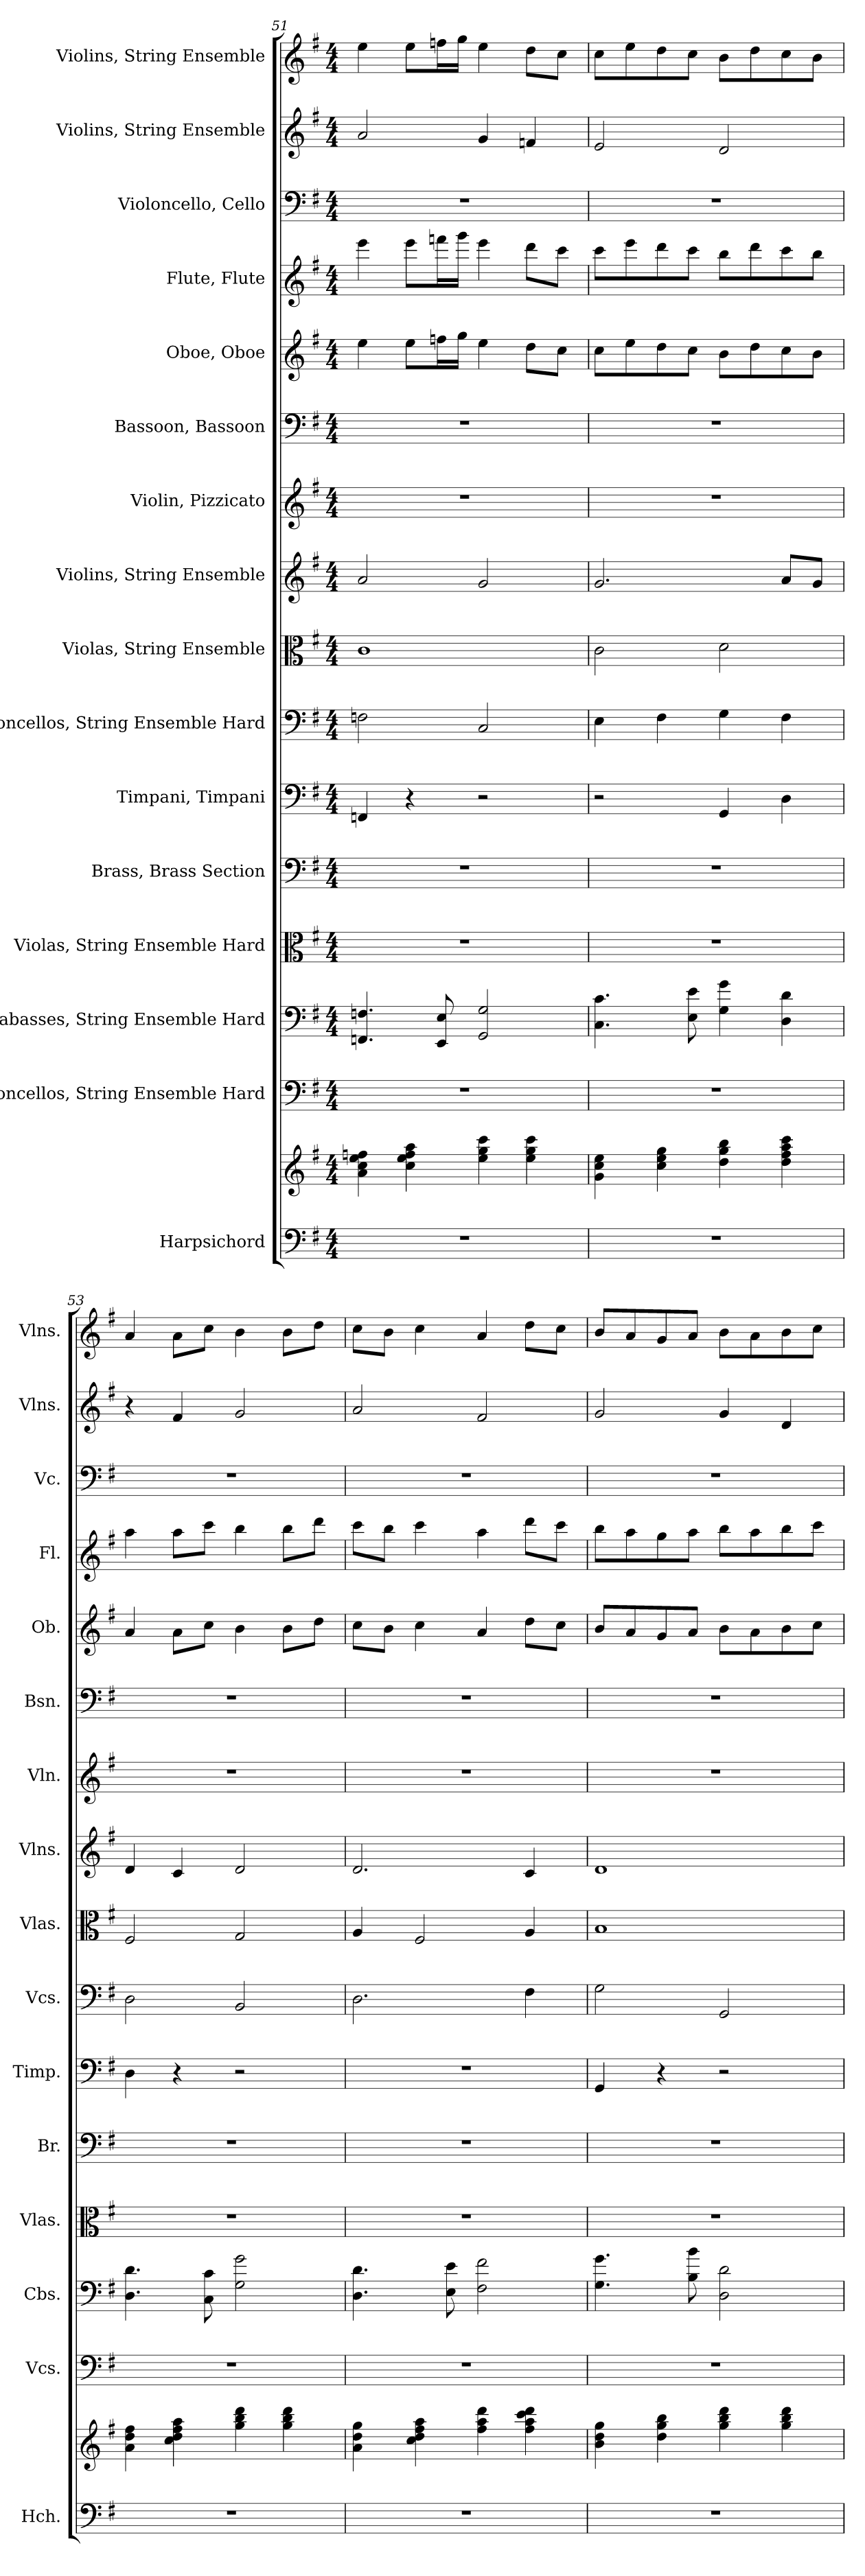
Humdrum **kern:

**kern	**kern	**kern	**kern	**kern	**kern	**kern	**kern	**kern	**kern	**kern	**kern	**kern	**kern	**kern	**kern	**kern
*part16	*part16	*part15	*part14	*part13	*part12	*part11	*part10	*part9	*part8	*part7	*part6	*part5	*part4	*part3	*part2	*part1
*staff17	*staff16	*staff15	*staff14	*staff13	*staff12	*staff11	*staff10	*staff9	*staff8	*staff7	*staff6	*staff5	*staff4	*staff3	*staff2	*staff1
*I"Harpsichord	*	*I"Violoncellos, String Ensemble Hard	*I"Contrabasses, String Ensemble Hard	*I"Violas, String Ensemble Hard	*I"Brass, Brass Section	*I"Timpani, Timpani	*I"Violoncellos, String Ensemble Hard	*I"Violas, String Ensemble	*I"Violins, String Ensemble	*I"Violin, Pizzicato	*I"Bassoon, Bassoon	*I"Oboe, Oboe	*I"Flute, Flute	*I"Violoncello, Cello	*I"Violins, String Ensemble	*I"Violins, String Ensemble
*I'Hch.	*	*I'Vcs.	*I'Cbs.	*I'Vlas.	*I'Br.	*I'Timp.	*I'Vcs.	*I'Vlas.	*I'Vlns.	*I'Vln.	*I'Bsn.	*I'Ob.	*I'Fl.	*I'Vc.	*I'Vlns.	*I'Vlns.
*clefF4	*clefG2	*clefF4	*clefF4	*clefC3	*clefF4	*clefF4	*clefF4	*clefC3	*clefG2	*clefG2	*clefF4	*clefG2	*clefG2	*clefF4	*clefG2	*clefG2
*	*	*	*ITrd7c12	*	*	*	*	*	*	*	*	*	*	*	*	*
*k[f#]	*k[f#]	*k[f#]	*k[f#]	*k[f#]	*k[f#]	*k[f#]	*k[f#]	*k[f#]	*k[f#]	*k[f#]	*k[f#]	*k[f#]	*k[f#]	*k[f#]	*k[f#]	*k[f#]
*M4/4	*M4/4	*M4/4	*M4/4	*M4/4	*M4/4	*M4/4	*M4/4	*M4/4	*M4/4	*M4/4	*M4/4	*M4/4	*M4/4	*M4/4	*M4/4	*M4/4
=51	=51	=51	=51	=51	=51	=51	=51	=51	=51	=51	=51	=51	=51	=51	=51	=51
1r	4a\ 4cc\ 4ee\ 4ffn\	1r	4.FFFn/ 4.FFn/	1r	1r	4FFn/	2Fn\	1c	2a/	1r	1r	4ee\	4eee\	1r	2a/	4ee\
.	4cc\ 4ee\ 4ff\ 4aa\	.	.	.	.	4r	.	.	.	.	.	8ee\L	8eee\L	.	.	8ee\L
.	.	.	8EEE/ 8EE/	.	.	.	.	.	.	.	.	16ffn\L	16fffn\L	.	.	16ffn\L
.	.	.	.	.	.	.	.	.	.	.	.	16gg\JJ	16ggg\JJ	.	.	16gg\JJ
.	4ee\ 4gg\ 4ccc\	.	2GGG/ 2GG/	.	.	2r	2C/	.	2g/	.	.	4ee\	4eee\	.	4g/	4ee\
.	4ee\ 4gg\ 4ccc\	.	.	.	.	.	.	.	.	.	.	8dd\L	8ddd\L	.	4fn/	8dd\L
.	.	.	.	.	.	.	.	.	.	.	.	8cc\J	8ccc\J	.	.	8cc\J
=52	=52	=52	=52	=52	=52	=52	=52	=52	=52	=52	=52	=52	=52	=52	=52	=52
1r	4g\ 4cc\ 4ee\	1r	4.CC\ 4.C\	1r	1r	2r	4E\	2c\	2.g/	1r	1r	8cc\L	8ccc\L	1r	2e/	8cc\L
.	.	.	.	.	.	.	.	.	.	.	.	8ee\	8eee\	.	.	8ee\
.	4cc\ 4ee\ 4gg\	.	.	.	.	.	4F#\	.	.	.	.	8dd\	8ddd\	.	.	8dd\
.	.	.	8EE\ 8E\	.	.	.	.	.	.	.	.	8cc\J	8ccc\J	.	.	8cc\J
.	4dd\ 4gg\ 4bb\	.	4GG\ 4G\	.	.	4GG/	4G\	2d\	.	.	.	8b\L	8bb\L	.	2d/	8b\L
.	.	.	.	.	.	.	.	.	.	.	.	8dd\	8ddd\	.	.	8dd\
.	4dd\ 4ff#\ 4aa\ 4ccc\	.	4DD\ 4D\	.	.	4D\	4F#\	.	8a/L	.	.	8cc\	8ccc\	.	.	8cc\
.	.	.	.	.	.	.	.	.	8g/J	.	.	8b\J	8bb\J	.	.	8b\J
=53	=53	=53	=53	=53	=53	=53	=53	=53	=53	=53	=53	=53	=53	=53	=53	=53
1r	4a\ 4dd\ 4ff#\	1r	4.DD\ 4.D\	1r	1r	4D\	2D\	2F#/	4d/	1r	1r	4a/	4aa\	1r	4r	4a/
.	4cc\ 4dd\ 4ff#\ 4aa\	.	.	.	.	4r	.	.	4c/	.	.	8a\L	8aa\L	.	4f#/	8a\L
.	.	.	8CC\ 8C\	.	.	.	.	.	.	.	.	8cc\J	8ccc\J	.	.	8cc\J
.	4gg\ 4bb\ 4ddd\	.	2GG\ 2G\	.	.	2r	2BB/	2G/	2d/	.	.	4b\	4bb\	.	2g/	4b\
.	4gg\ 4bb\ 4ddd\	.	.	.	.	.	.	.	.	.	.	8b\L	8bb\L	.	.	8b\L
.	.	.	.	.	.	.	.	.	.	.	.	8dd\J	8ddd\J	.	.	8dd\J
!!LO:PB:g=z
=54	=54	=54	=54	=54	=54	=54	=54	=54	=54	=54	=54	=54	=54	=54	=54	=54
1r	4a\ 4dd\ 4gg\	1r	4.DD\ 4.D\	1r	1r	1r	2.D\	4A/	2.d/	1r	1r	8cc\L	8ccc\L	1r	2a/	8cc\L
.	.	.	.	.	.	.	.	.	.	.	.	8b\J	8bb\J	.	.	8b\J
.	4cc\ 4dd\ 4ff#\ 4aa\	.	.	.	.	.	.	2F#/	.	.	.	4cc\	4ccc\	.	.	4cc\
.	.	.	8EE\ 8E\	.	.	.	.	.	.	.	.	.	.	.	.	.
.	4ff#\ 4aa\ 4ddd\	.	2FF#\ 2F#\	.	.	.	.	.	.	.	.	4a/	4aa\	.	2f#/	4a/
.	4ff#\ 4aa\ 4ccc\ 4ddd\	.	.	.	.	.	4F#\	4A/	4c/	.	.	8dd\L	8ddd\L	.	.	8dd\L
.	.	.	.	.	.	.	.	.	.	.	.	8cc\J	8ccc\J	.	.	8cc\J
=55	=55	=55	=55	=55	=55	=55	=55	=55	=55	=55	=55	=55	=55	=55	=55	=55
1r	4b\ 4dd\ 4gg\	1r	4.GG\ 4.G\	1r	1r	4GG/	2G\	1B	1d	1r	1r	8b/L	8bb\L	1r	2g/	8b/L
.	.	.	.	.	.	.	.	.	.	.	.	8a/	8aa\	.	.	8a/
.	4dd\ 4gg\ 4bb\	.	.	.	.	4r	.	.	.	.	.	8g/	8gg\	.	.	8g/
.	.	.	8BB\ 8B\	.	.	.	.	.	.	.	.	8a/J	8aa\J	.	.	8a/J
.	4gg\ 4bb\ 4ddd\	.	2DD\ 2D\	.	.	2r	2GG/	.	.	.	.	8b\L	8bb\L	.	4g/	8b\L
.	.	.	.	.	.	.	.	.	.	.	.	8a\	8aa\	.	.	8a\
.	4gg\ 4bb\ 4ddd\	.	.	.	.	.	.	.	.	.	.	8b\	8bb\	.	4d/	8b\
.	.	.	.	.	.	.	.	.	.	.	.	8cc\J	8ccc\J	.	.	8cc\J
=	=	=	=	=	=	=	=	=	=	=	=	=	=	=	=	=
*-	*-	*-	*-	*-	*-	*-	*-	*-	*-	*-	*-	*-	*-	*-	*-	*-
